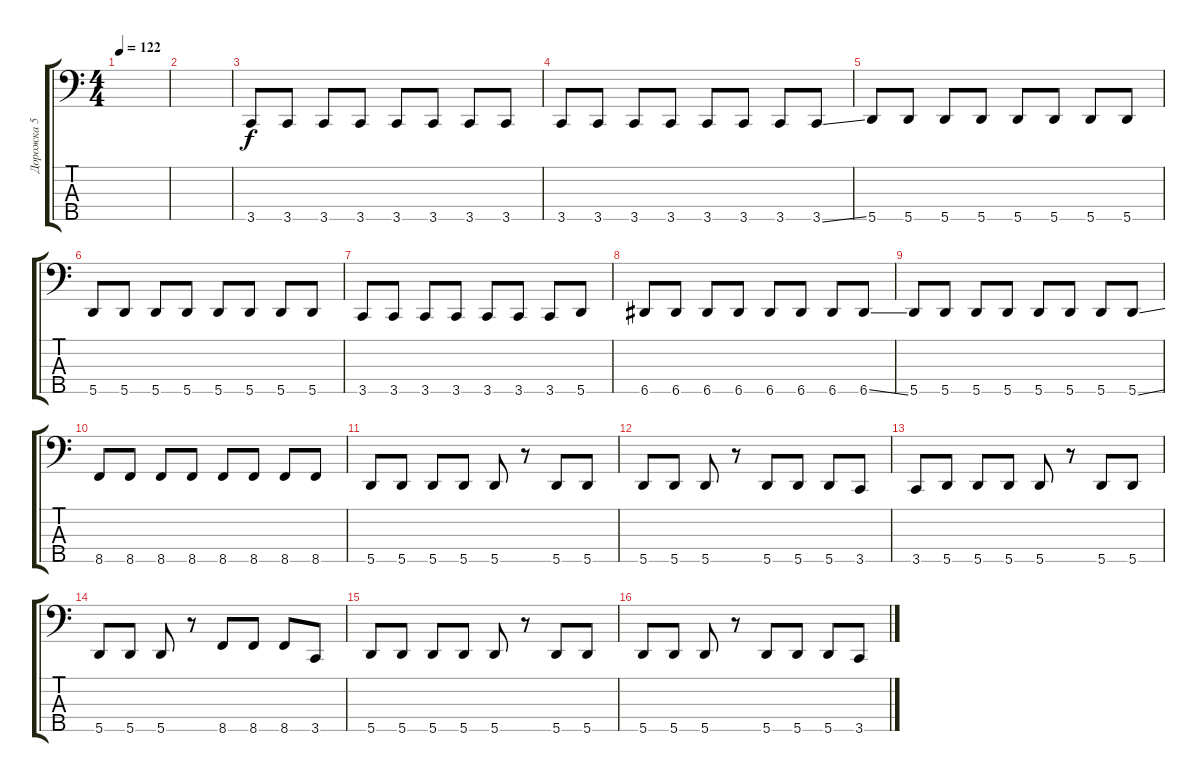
\track ("Дорожка 5" "Дорожка 5") {instrument electricbasspick}
\staff {score tabs}
\tuning (F2 C2 G1 D1 A0) {hide}
\ts (4 4)
\tempo 122
\clef f4
\ks c
|
|
3.5.8 3.5.8 3.5.8 3.5.8 3.5.8 3.5.8 3.5.8 3.5.8 |
3.5.8 3.5.8 3.5.8 3.5.8 3.5.8 3.5.8 3.5.8 3.5{ss}.8 |
5.5.8 5.5.8 5.5.8 5.5.8 5.5.8 5.5.8 5.5.8 5.5.8 |
5.5.8 5.5.8 5.5.8 5.5.8 5.5.8 5.5.8 5.5.8 5.5.8 |
3.5.8 3.5.8 3.5.8 3.5.8 3.5.8 3.5.8 3.5.8 5.5.8 |
6.5.8 6.5.8 6.5.8 6.5.8 6.5.8 6.5.8 6.5.8 6.5{ss}.8 |
5.5.8 5.5.8 5.5.8 5.5.8 5.5.8 5.5.8 5.5.8 5.5{ss}.8 |
8.5.8 8.5.8 8.5.8 8.5.8 8.5.8 8.5.8 8.5.8 8.5.8 |
5.5.8 5.5.8 5.5.8 5.5.8 5.5.8 r.8 5.5.8 5.5.8 |
5.5.8 5.5.8 5.5.8 r.8 5.5.8 5.5.8 5.5.8 3.5.8 |
3.5.8 5.5.8 5.5.8 5.5.8 5.5.8 r.8 5.5.8 5.5.8 |
5.5.8 5.5.8 5.5.8 r.8 8.5.8 8.5.8 8.5.8 3.5.8 |
5.5.8 5.5.8 5.5.8 5.5.8 5.5.8 r.8 5.5.8 5.5.8 |
5.5.8 5.5.8 5.5.8 r.8 5.5.8 5.5.8 5.5.8 3.5.8
